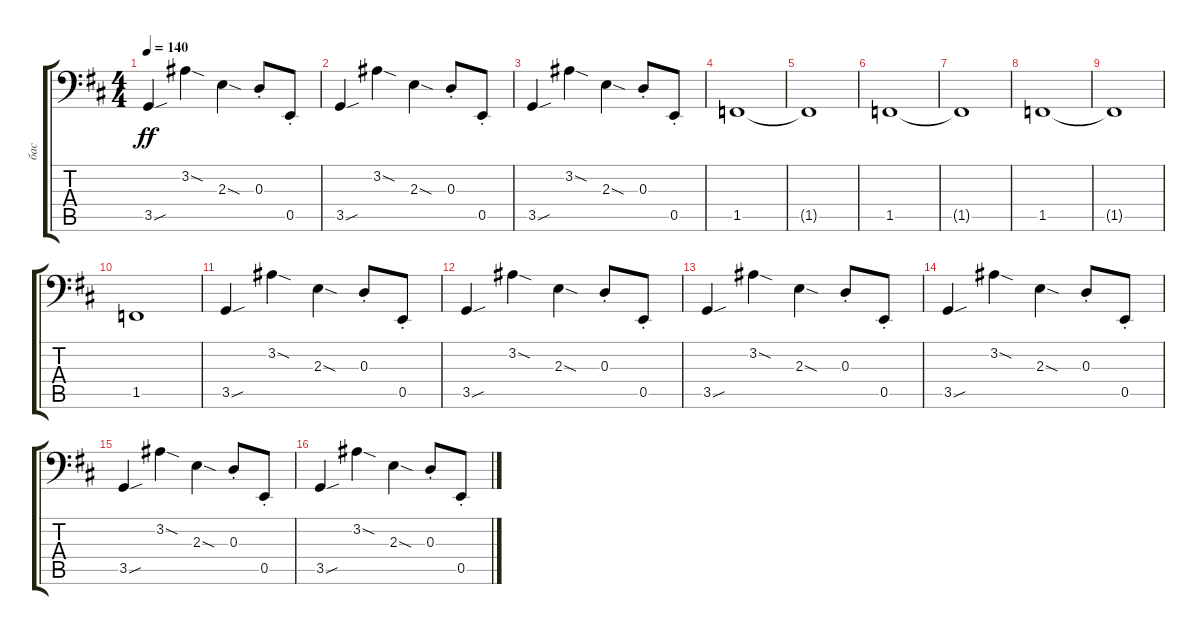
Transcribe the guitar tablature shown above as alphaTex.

\track ("бас" "бас") {instrument electricbassfinger}
\staff {score tabs}
\tuning (C3 G2 D2 A1 E1 B0) {hide}
\ts (4 4)
\tempo 140
\clef f4
\ks bminor
3.5{sou}.4{dy ff} 3.2{sod}.4 2.3{sod}.4 0.3{st}.8 0.5{st}.8 |
3.5{sou}.4 3.2{sod}.4 2.3{sod}.4 0.3{st}.8 0.5{st}.8 |
3.5{sou}.4 3.2{sod}.4 2.3{sod}.4 0.3{st}.8 0.5{st}.8 |
1.5.1 |
1.5{t}.1 |
1.5.1 |
1.5{t}.1 |
1.5.1 |
1.5{t}.1 |
1.5.1 |
3.5{sou}.4 3.2{sod}.4 2.3{sod}.4 0.3{st}.8 0.5{st}.8 |
3.5{sou}.4 3.2{sod}.4 2.3{sod}.4 0.3{st}.8 0.5{st}.8 |
3.5{sou}.4 3.2{sod}.4 2.3{sod}.4 0.3{st}.8 0.5{st}.8 |
3.5{sou}.4 3.2{sod}.4 2.3{sod}.4 0.3{st}.8 0.5{st}.8 |
3.5{sou}.4 3.2{sod}.4 2.3{sod}.4 0.3{st}.8 0.5{st}.8 |
3.5{sou}.4 3.2{sod}.4 2.3{sod}.4 0.3{st}.8 0.5{st}.8
